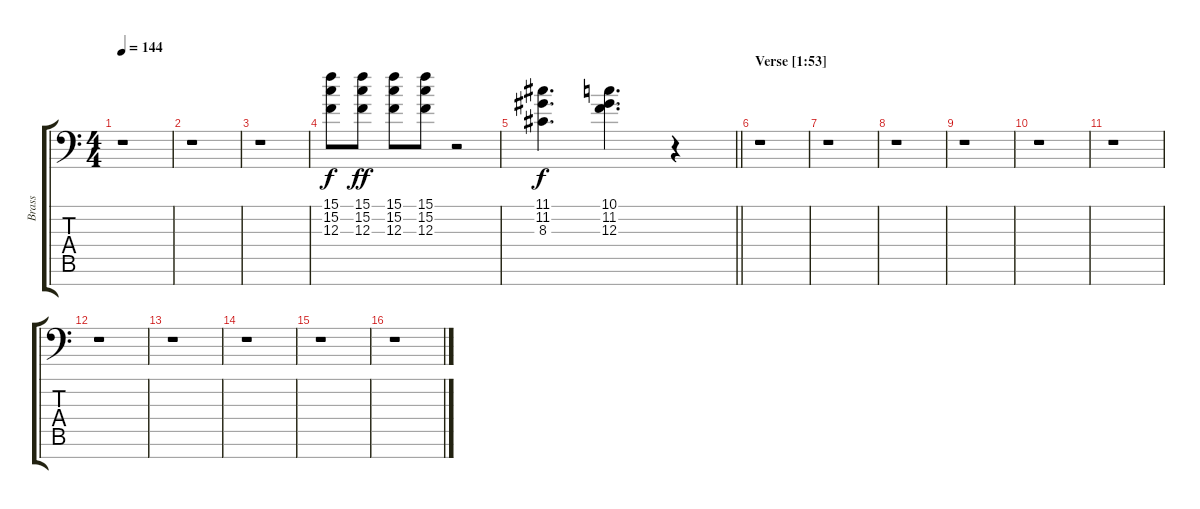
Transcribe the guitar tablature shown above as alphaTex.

\track ("Brass" "Brass") {instrument brasssection}
\staff {score tabs}
\tuning (D4 A3 F3 C3 G2 D2 A1) {hide}
\ts (4 4)
\tempo 144
\clef f4
\ks c
r.1{dy f} |
r.1 |
r.1 |
(15.1 15.2 12.3).8 (15.1 15.2 12.3).8{dy ff} (15.1 15.2 12.3).8 (15.1 15.2 12.3).8 r.2 |
\barLineRight lightlight
(11.1 11.2 8.3).4{d dy f} (10.1 11.2 12.3).4{d} r.4 |
\section ("" "Verse [1:53]")
r.1 |
r.1 |
r.1 |
r.1 |
r.1 |
r.1 |
r.1 |
r.1 |
r.1 |
r.1 |
r.1
